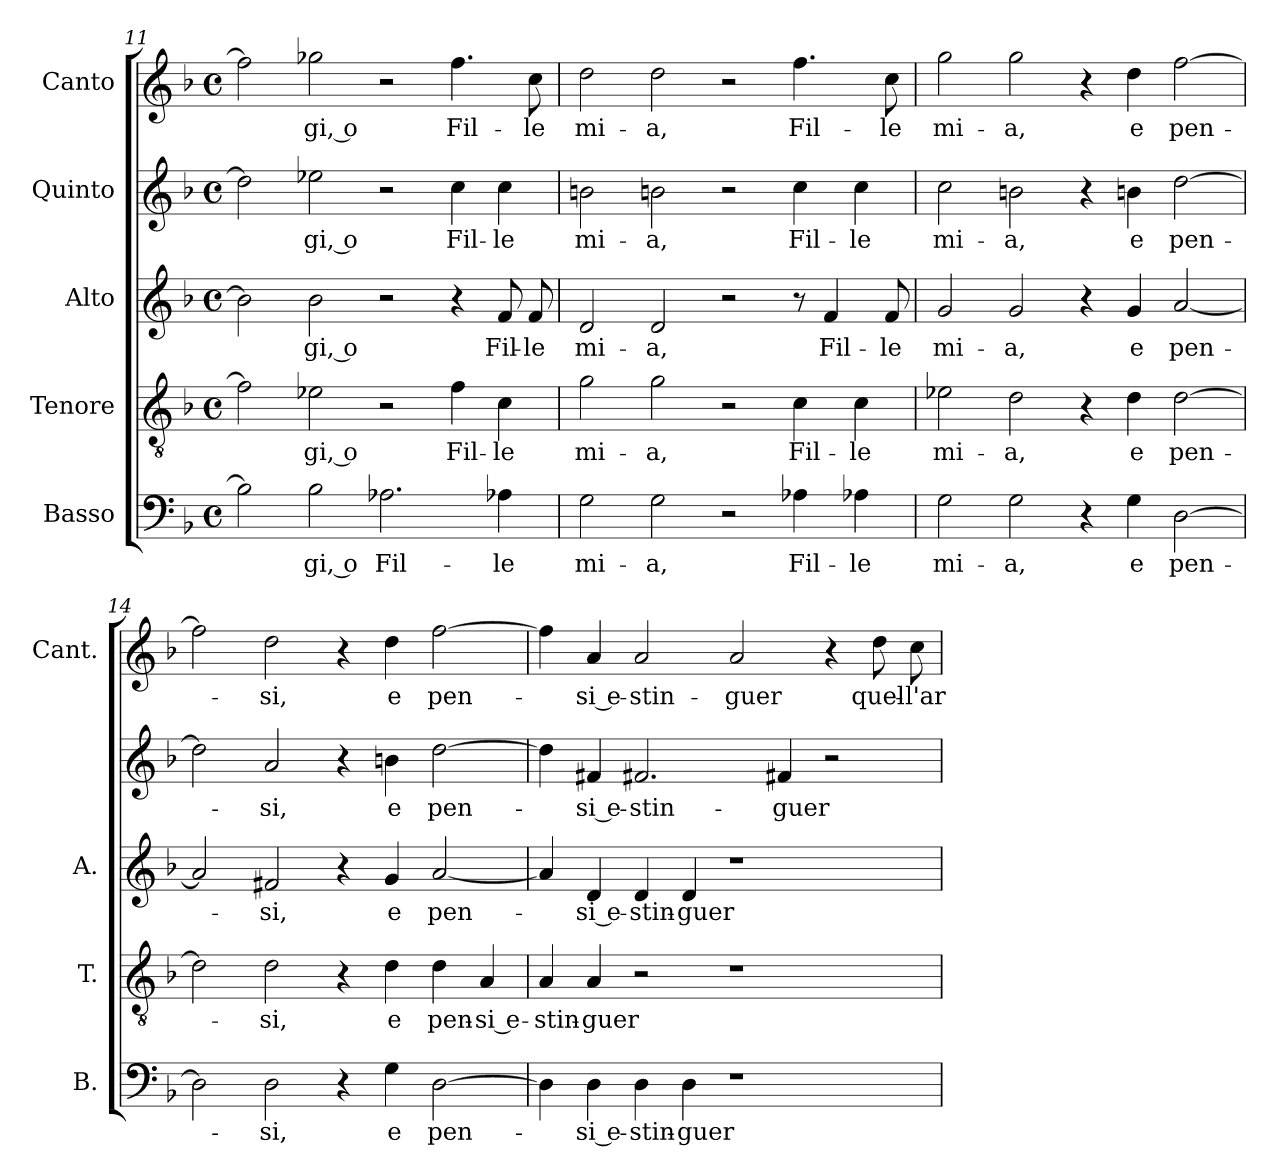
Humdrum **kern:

**kern	**text	**kern	**text	**kern	**text	**kern	**text	**kern	**text
*part5	*part5	*part4	*part4	*part3	*part3	*part2	*part2	*part1	*part1
*staff5	*staff5	*staff4	*staff4	*staff3	*staff3	*staff2	*staff2	*staff1	*staff1
*I"Basso	*	*I"Tenore	*	*I"Alto	*	*I"Quinto	*	*I"Canto	*
*I'B.	*	*I'T.	*	*I'A.	*	*	*	*I'Cant.	*
*clefF4	*	*clefGv2	*	*clefG2	*	*clefG2	*	*clefG2	*
*k[b-]	*	*k[b-]	*	*k[b-]	*	*k[b-]	*	*k[b-]	*
*F:	*	*F:	*	*F:	*	*F:	*	*F:	*
*M4/4	*	*M4/4	*	*M4/4	*	*M4/4	*	*M4/4	*
*met(c)	*	*met(c)	*	*met(c)	*	*met(c)	*	*met(c)	*
=11	=11	=11	=11	=11	=11	=11	=11	=11	=11
2B-\]	.	2f\]	.	2b-\]	.	2dd\]	.	2ff\]	.
2B-\	-gi, o	2e-X\	-gi, o	2b-\	-gi, o	2ee-X\	-gi, o	2gg-X\	-gi, o
2.A-X\	Fil-	2r	.	2r	.	2r	.	2r	.
.	.	4f\	Fil-	4r	.	4cc\	Fil-	4.ff\	Fil-
4A-X\	-le	4c\	-le	8f/	Fil-	4cc\	-le	.	.
.	.	.	.	8f/	-le	.	.	8cc\	-le
=12	=12	=12	=12	=12	=12	=12	=12	=12	=12
2G\	mi-	2g\	mi-	2d/	mi-	2bn\	mi-	2dd\	mi-
2G\	-a,	2g\	-a,	2d/	-a,	2bn\	-a,	2dd\	-a,
2r	.	2r	.	2r	.	2r	.	2r	.
4A-X\	Fil-	4c\	Fil-	8r	.	4cc\	Fil-	4.ff\	Fil-
.	.	.	.	4f/	Fil-	.	.	.	.
4A-X\	-le	4c\	-le	.	.	4cc\	-le	.	.
.	.	.	.	8f/	-le	.	.	8cc\	-le
=13	=13	=13	=13	=13	=13	=13	=13	=13	=13
2G\	mi-	2e-X\	mi-	2g/	mi-	2cc\	mi-	2gg\	mi-
2G\	-a,	2d\	-a,	2g/	-a,	2bn\	-a,	2gg\	-a,
4r	.	4r	.	4r	.	4r	.	4r	.
4G\	e	4d\	e	4g/	e	4bn\	e	4dd\	e
[2D\	pen-	[2d\	pen-	[2a/	pen-	[2dd\	pen-	[2ff\	pen-
=14	=14	=14	=14	=14	=14	=14	=14	=14	=14
2D\]	.	2d\]	.	2a/]	.	2dd\]	.	2ff\]	.
2D\	-si,	2d\	-si,	2f#X/	-si,	2a/	-si,	2dd\	-si,
4r	.	4r	.	4r	.	4r	.	4r	.
4G\	e	4d\	e	4g/	e	4bn\	e	4dd\	e
[2D\	pen-	4d\	pen-	[2a/	pen-	[2dd\	pen-	[2ff\	pen-
.	.	4A/	-si e-	.	.	.	.	.	.
=15	=15	=15	=15	=15	=15	=15	=15	=15	=15
4D\]	.	4A/	-stin-	4a/]	.	4dd\]	.	4ff\]	.
4D\	-si e-	4A/	-guer	4d/	-si e-	4f#X/	-si e-	4a/	-si e-
4D\	-stin-	2r	.	4d/	-stin-	2.f#X/	-stin-	2a/	-stin-
4D\	-guer	.	.	4d/	-guer	.	.	.	.
1r	.	1r	.	1r	.	.	.	2a/	-guer
.	.	.	.	.	.	4f#X/	-guer	.	.
.	.	.	.	.	.	2r	.	4r	.
.	.	.	.	.	.	.	.	8dd\	quel-
.	.	.	.	.	.	.	.	8cc\	-l'ar-
=	=	=	=	=	=	=	=	=	=
*-	*-	*-	*-	*-	*-	*-	*-	*-	*-
